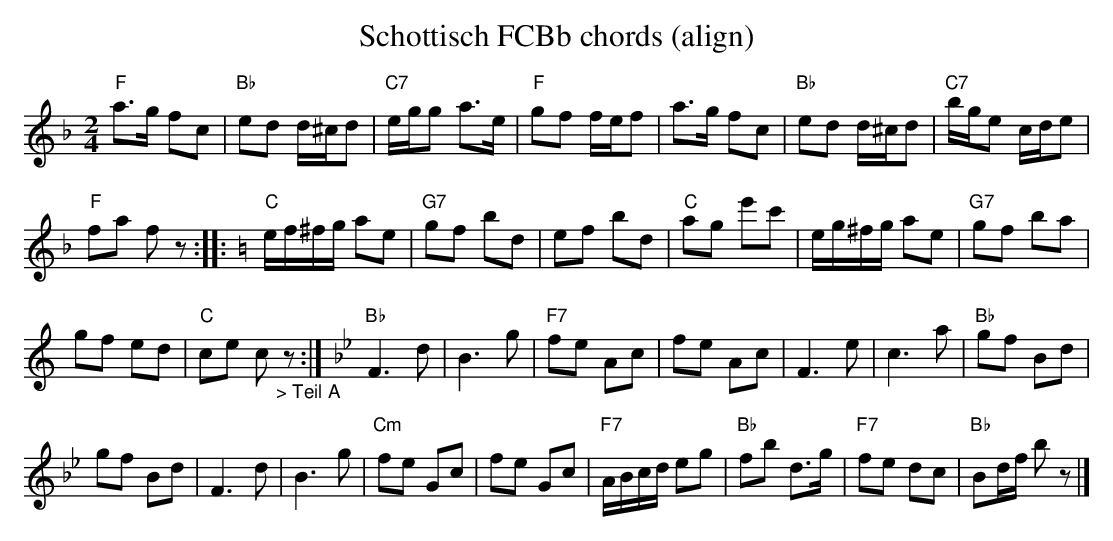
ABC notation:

X:1
T: Schottisch FCBb chords (align)
M:2/4
L:1/8
K:F %%MIDI gchordon
"F"a>g fc | "Bb"ed d/^c/d | "C7"e/g/g a>e | "F"gf f/e/f | a>g fc | "Bb"ed d/^c/d | \
"C7"b/g/e c/d/e |
 "F"fa fz :: [K:C] "C"e/f/^f/g/ ae | "G7"gf bd | ef bd | "C"ag e'c' | \
e/g/^f/g/ ae | "G7"gf ba |
 gf ed | "C"ce c"_> Teil A"z :| [K:Bb] "Bb"F3d | B3g | \
"F7"fe Ac | fe Ac | F3e | c3a | "Bb"gf Bd |
 gf Bd | F3d | B3g | \
"Cm"fe Gc | fe Gc | "F7"A/B/c/d/ eg | "Bb"fb d>g | "F7"fe dc | "Bb"Bd/f/ bz |]
